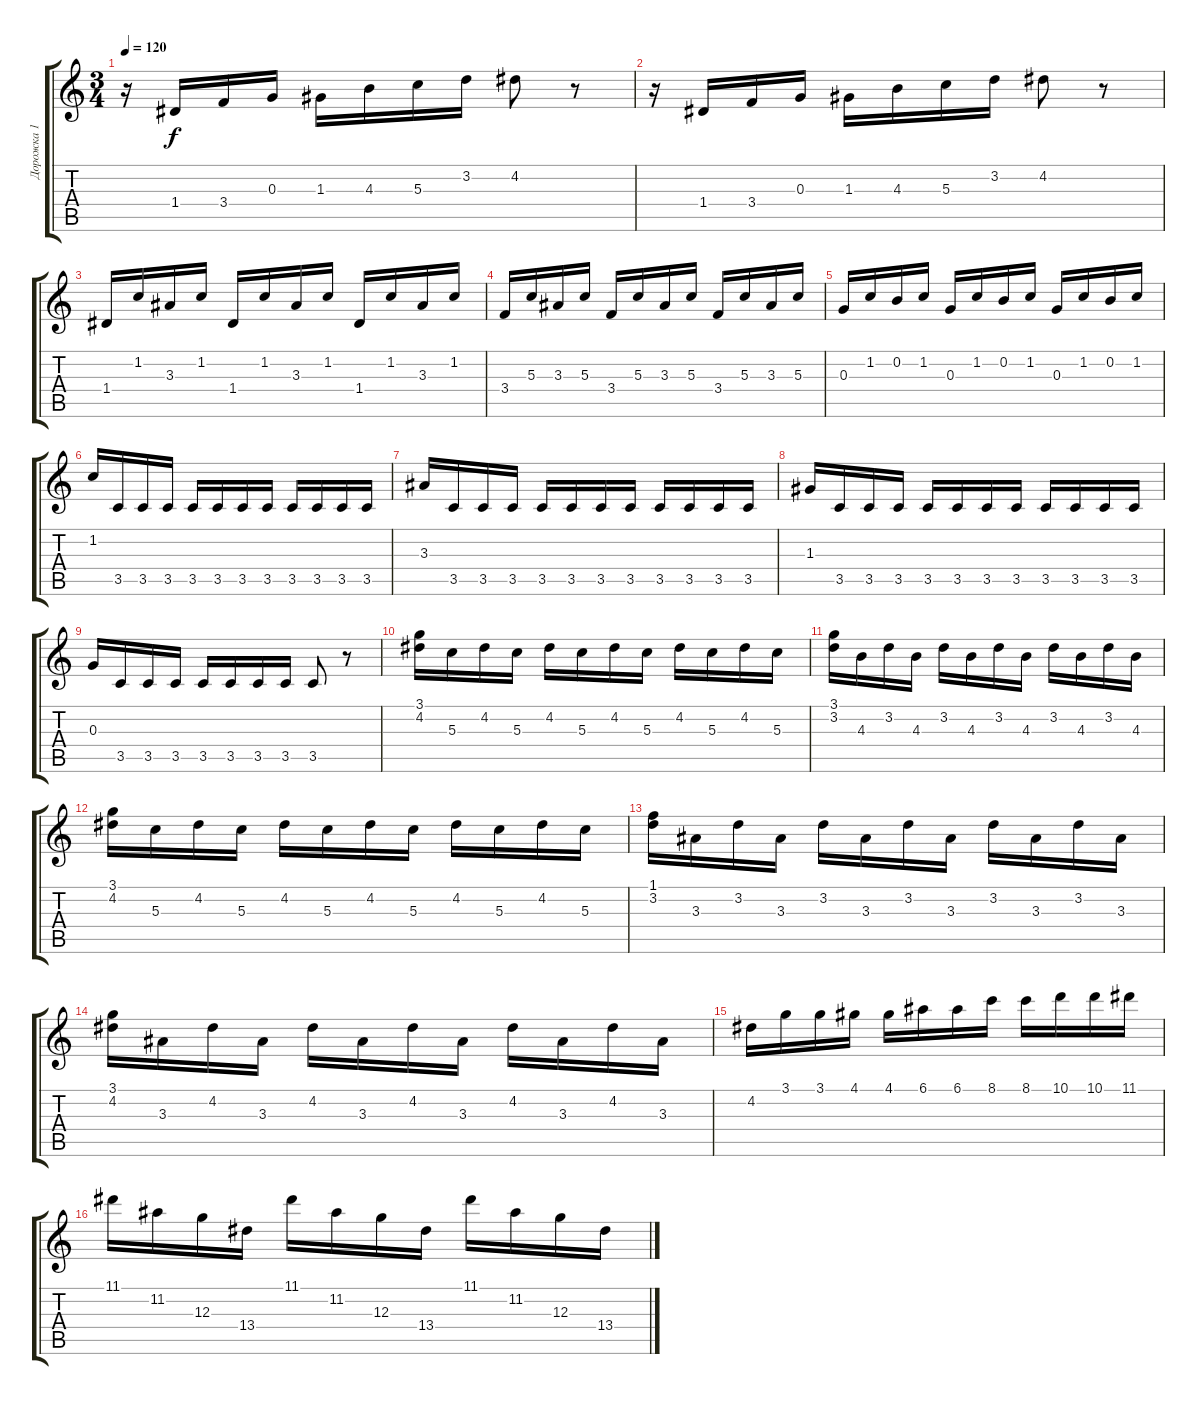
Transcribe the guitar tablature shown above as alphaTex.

\track ("Дорожка 1" "Дорожка 1") {instrument overdrivenguitar}
\staff {score tabs}
\tuning (E4 B3 G3 D3 A2 E2) {hide}
\ts (3 4)
\tempo 120
\clef g2
\ks c
r.16{dy f} 1.4.16 3.4.16 0.3.16 1.3.16 4.3.16 5.3.16 3.2.16 4.2.8 r.8 |
r.16 1.4.16 3.4.16 0.3.16 1.3.16 4.3.16 5.3.16 3.2.16 4.2.8 r.8 |
1.4.16 1.2.16 3.3.16 1.2.16 1.4.16 1.2.16 3.3.16 1.2.16 1.4.16 1.2.16 3.3.16 1.2.16 |
3.4.16 5.3.16 3.3.16 5.3.16 3.4.16 5.3.16 3.3.16 5.3.16 3.4.16 5.3.16 3.3.16 5.3.16 |
0.3.16 1.2.16 0.2.16 1.2.16 0.3.16 1.2.16 0.2.16 1.2.16 0.3.16 1.2.16 0.2.16 1.2.16 |
1.2.16 3.5.16 3.5.16 3.5.16 3.5.16 3.5.16 3.5.16 3.5.16 3.5.16 3.5.16 3.5.16 3.5.16 |
3.3.16 3.5.16 3.5.16 3.5.16 3.5.16 3.5.16 3.5.16 3.5.16 3.5.16 3.5.16 3.5.16 3.5.16 |
1.3.16 3.5.16 3.5.16 3.5.16 3.5.16 3.5.16 3.5.16 3.5.16 3.5.16 3.5.16 3.5.16 3.5.16 |
0.3.16 3.5.16 3.5.16 3.5.16 3.5.16 3.5.16 3.5.16 3.5.16 3.5.8 r.8 |
(3.1 4.2).16 5.3.16 4.2.16 5.3.16 4.2.16 5.3.16 4.2.16 5.3.16 4.2.16 5.3.16 4.2.16 5.3.16 |
(3.1 3.2).16 4.3.16 3.2.16 4.3.16 3.2.16 4.3.16 3.2.16 4.3.16 3.2.16 4.3.16 3.2.16 4.3.16 |
(3.1 4.2).16 5.3.16 4.2.16 5.3.16 4.2.16 5.3.16 4.2.16 5.3.16 4.2.16 5.3.16 4.2.16 5.3.16 |
(1.1 3.2).16 3.3.16 3.2.16 3.3.16 3.2.16 3.3.16 3.2.16 3.3.16 3.2.16 3.3.16 3.2.16 3.3.16 |
(3.1 4.2).16 3.3.16 4.2.16 3.3.16 4.2.16 3.3.16 4.2.16 3.3.16 4.2.16 3.3.16 4.2.16 3.3.16 |
4.2.16 3.1.16 3.1.16 4.1.16 4.1.16 6.1.16 6.1.16 8.1.16 8.1.16 10.1.16 10.1.16 11.1.16 |
11.1.16 11.2.16 12.3.16 13.4.16 11.1.16 11.2.16 12.3.16 13.4.16 11.1.16 11.2.16 12.3.16 13.4.16
